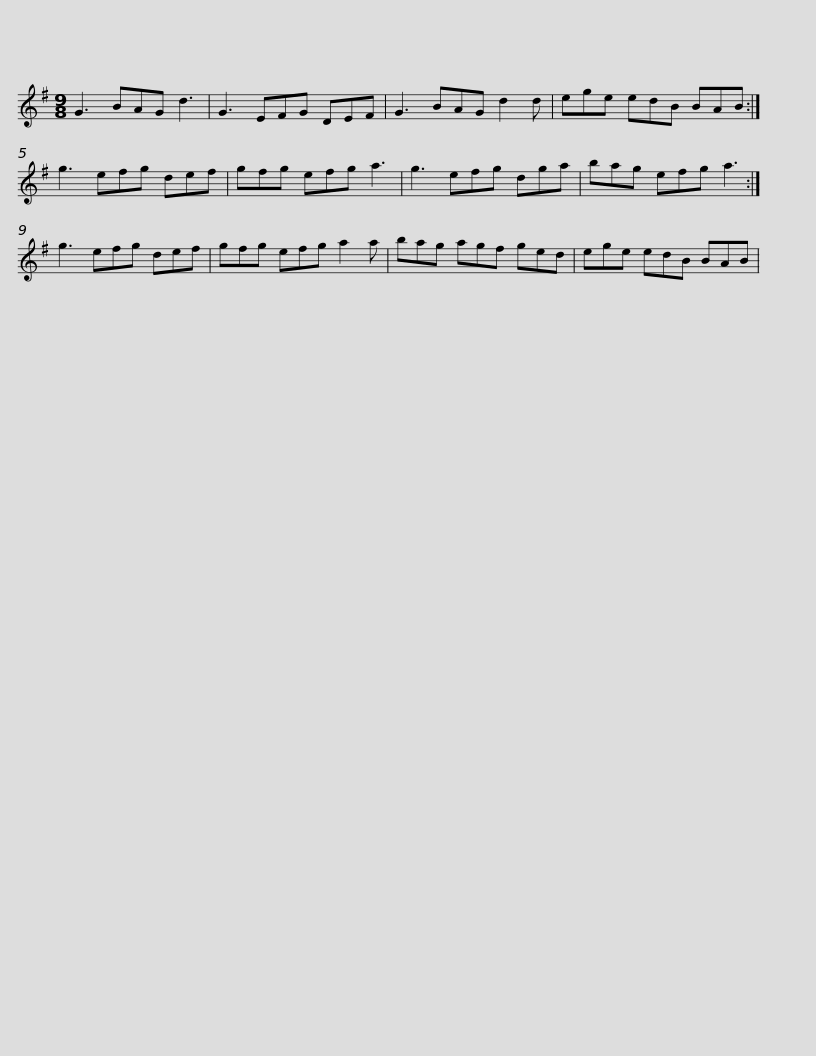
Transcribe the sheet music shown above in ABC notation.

X:1
L:1/8
M:9/8
I:linebreak $
K:G
V:1 treble
V:1
 G3 BAG d3 | G3 EFG DEF | G3 BAG d2 d | ege edB BAB :| g3 efg def |$ %5
 gfg efg a3 | g3 efg dga | bag efg a3 :| g3 efg def | gfg efg a2 a |$ %10
 bag agf ged | ege edB BAB | %12
